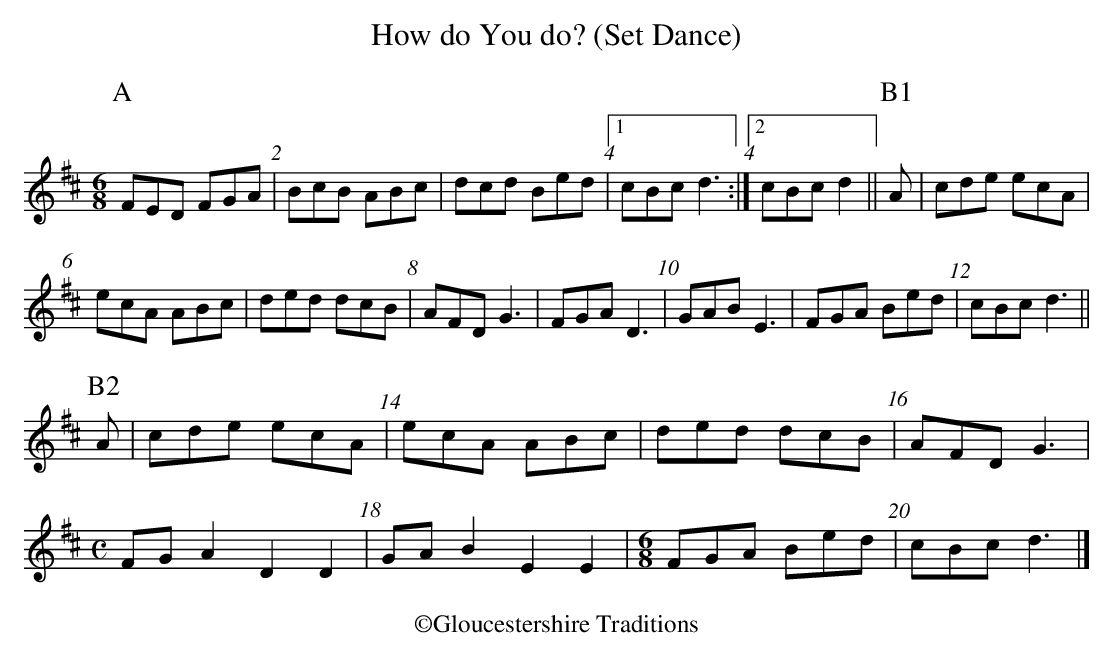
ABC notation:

X:1
T:How do You do? (Set Dance)
M:6/8
L:1/8
K:Dmaj
[P:A]FED FGA| BcB ABc| dcd Bed|1 cBc d3:|2cBc d2||\
[P:B1]A| cde ecA|
ecA ABc|ded dcB| AFD G3| \
FGA D3| GAB E3| FGA Bed| cBc d3||
[P:B2]A|cde ecA|ecA ABc | ded dcB| AFD G3|
[M:C] [L:1/8]FGA2 D2D2| GAB2 E2E2|\
[M:6/8]FGA Bed|cBc d3|]
